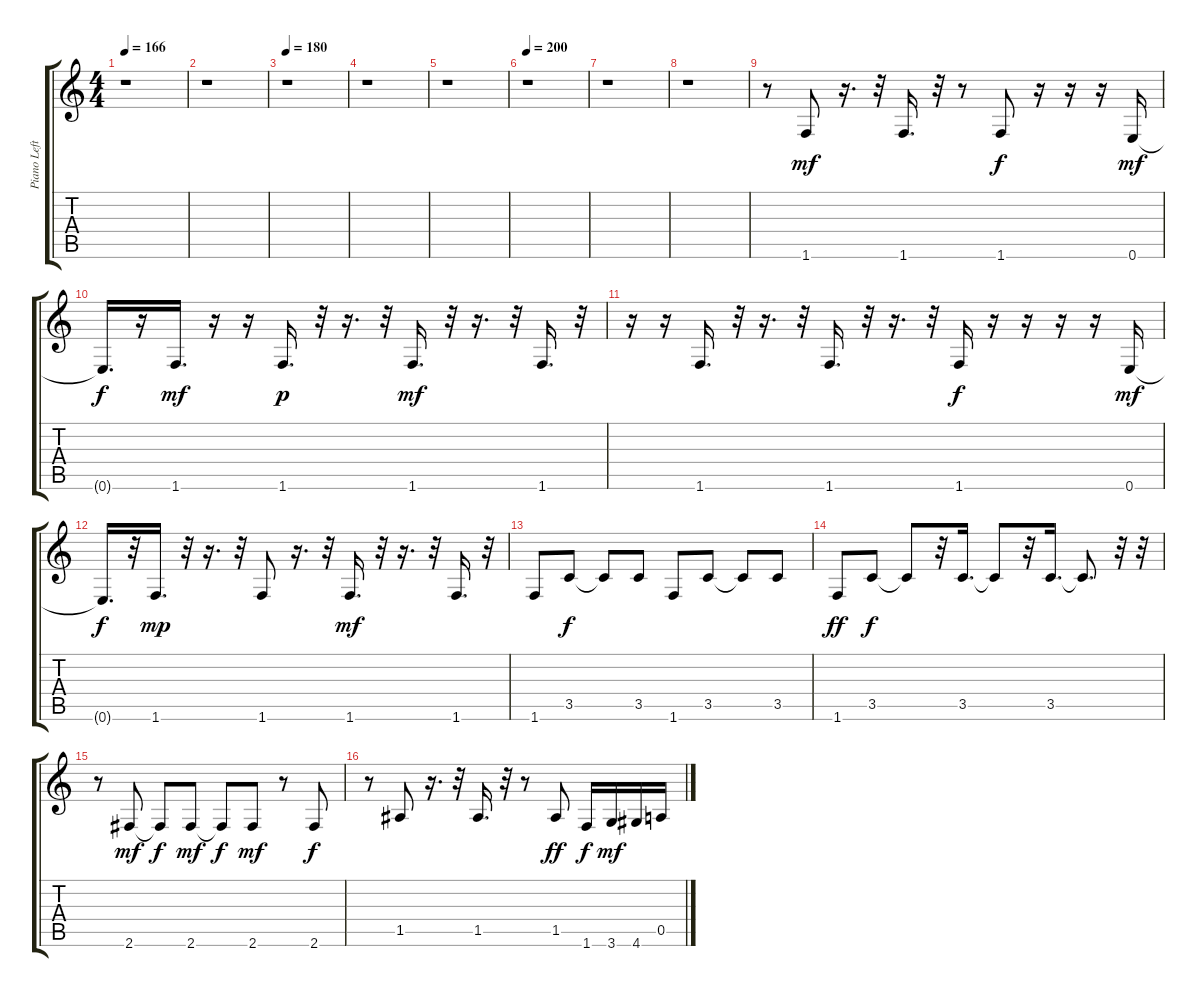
\track ("Piano Left" "Piano Left") {instrument overdrivenguitar}
\staff {score tabs}
\tuning (E4 B3 G3 D3 A2 E2) {hide}
\ts (4 4)
\tempo 166
\clef g2
\ks c
r.1{dy mf} |
r.1 |
\tempo 180
r.1 |
r.1 |
r.1 |
\tempo 200
r.1 |
r.1 |
r.1 |
r.8{instrument acousticgrandpiano} 1.6.8 r.16{d} r.32 1.6.16{d} r.32 r.8 1.6.8{dy f} r.16 r.16 r.16 0.6.16{dy mf} |
0.6{t}.16{d dy f} r.16 1.6.16{d dy mf} r.16 r.16 1.6.16{d dy p} r.32 r.16{d} r.32 1.6.16{d dy mf} r.32 r.16{d} r.32 1.6.16{d} r.32 |
r.16 r.16 1.6.16{d} r.32 r.16{d} r.32 1.6.16{d} r.32 r.16{d} r.32 1.6.16{dy f} r.16 r.16 r.16 r.16 0.6.16{dy mf} |
0.6{t}.16{d dy f} r.32 1.6.16{d dy mp} r.32 r.16{d} r.32 1.6.8 r.16{d} r.32 1.6.16{d dy mf} r.32 r.16{d} r.32 1.6.16{d} r.32 |
1.6.8 3.5.8{dy f} 3.5{t}.8 3.5.8 1.6.8 3.5.8 3.5{t}.8 3.5.8 |
1.6.8{dy ff} 3.5.8{dy f} 3.5{t}.8 r.32 3.5.16{d} 3.5{t}.8 r.32 3.5.16{d} 3.5{t}.8{d} r.32 r.32 |
r.8 2.6.8{dy mf} 2.6{t}.8{dy f} 2.6.8{dy mf} 2.6{t}.8{dy f} 2.6.8{dy mf} r.8 2.6.8{dy f} |
r.8 1.5.8 r.16{d} r.32 1.5.16{d} r.32 r.8 1.5.8{dy ff} 1.6.16{dy f} 3.6.16{dy mf} 4.6.16 0.5.16
